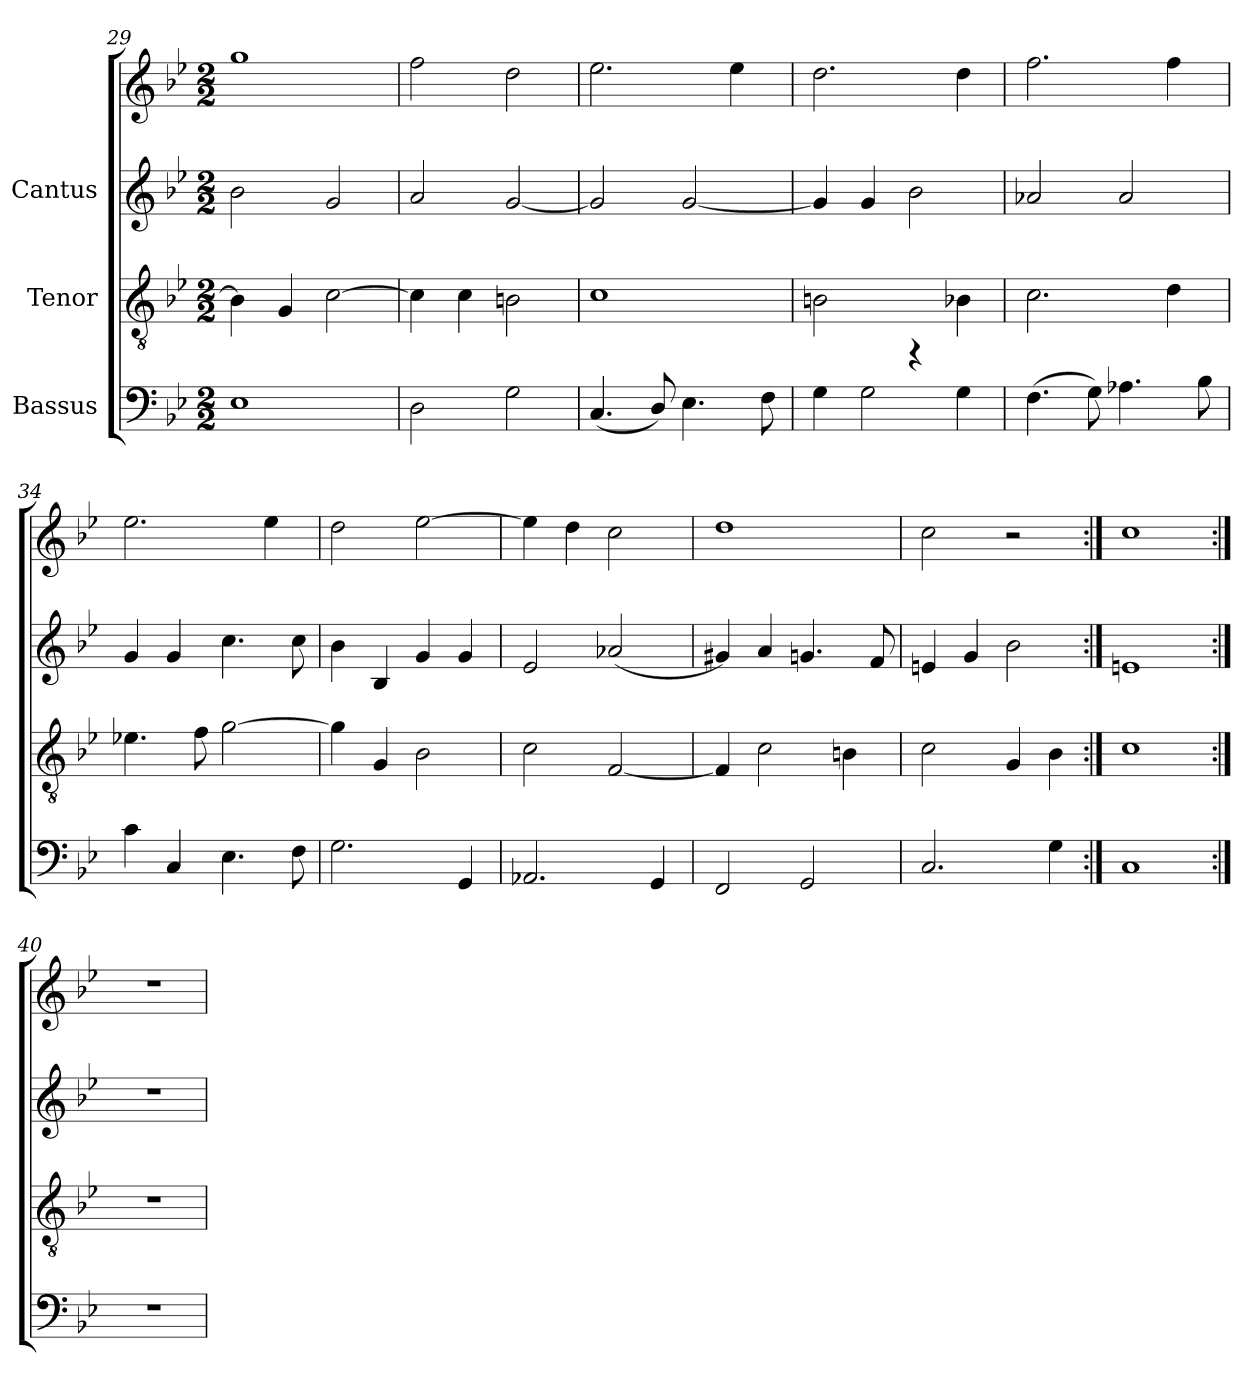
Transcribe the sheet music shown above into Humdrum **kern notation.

**kern	**kern	**kern	**kern
*part3	*part2	*part1	*part1
*staff4	*staff3	*staff2	*staff1
*I"Bassus	*I"Tenor	*I"Cantus	*
!!LO:LB:g=z
*clefF4	*clefGv2	*clefG2	*clefG2
*k[b-e-]	*k[b-e-]	*k[b-e-]	*k[b-e-]
*B-:	*B-:	*B-:	*B-:
*M2/2	*M2/2	*M2/2	*M2/2
=29	=29	=29	=29
1E-	4B-\]	2b-\	1gg
.	4G/	.	.
.	[>2c\	2g/	.
=30	=30	=30	=30
2D\	4c\]	2a/	2ff\
.	4c\	.	.
2G\	2Bn\	[<2g/	2dd\
=31	=31	=31	=31
(<4.C/	1c	2g/]	2.ee-\
8D/)	.	.	.
4.E-\	.	[<2g/	.
.	.	.	4ee-\
8F\	.	.	.
=32	=32	=32	=32
4G\	2Bn\	4g/]	2.dd\
2G\	.	4g/	.
.	4rFF	2b-\	.
4G\	4B-X\	.	4dd\
=33	=33	=33	=33
(>4.F\	2.c\	2a-X/	2.ff\
8G\)	.	.	.
4.A-X\	.	2a-/	.
.	4d\	.	4ff\
8B-\	.	.	.
=34	=34	=34	=34
4c\	4.e-X\	4g/	2.ee-\
4C/	.	4g/	.
.	8f\	.	.
4.E-\	[>2g\	4.cc\	.
.	.	.	4ee-\
8F\	.	8cc\	.
!!LO:PB:g=z
=35	=35	=35	=35
2.G\	4g\]	4b-\	2dd\
.	4G/	4B-/	.
.	2B-\	4g/	[>2ee-\
4GG/	.	4g/	.
=36	=36	=36	=36
2.AA-X/	2c\	2e-/	4ee-\]
.	.	.	4dd\
.	[<2F/	[<2a-X/	2cc\
4GG/	.	.	.
=37	=37	=37	=37
2FF/	4F/]	4g#X/]	1dd
.	2c\	4a/	.
2GG/	.	4.gn/	.
.	4Bn\	.	.
.	.	8f/	.
=38	=38	=38	=38
2.C/	2c\	4en/	2cc\
.	.	4g/	.
.	4G/	2b-\	2r
4G\	4B-\	.	.
=39:|!	=39:|!	=39:|!	=39:|!
1C	1c	1en	1cc
=40:|!	=40:|!	=40:|!	=40:|!
1r	1r	1r	1r
=	=	=	=
*-	*-	*-	*-
